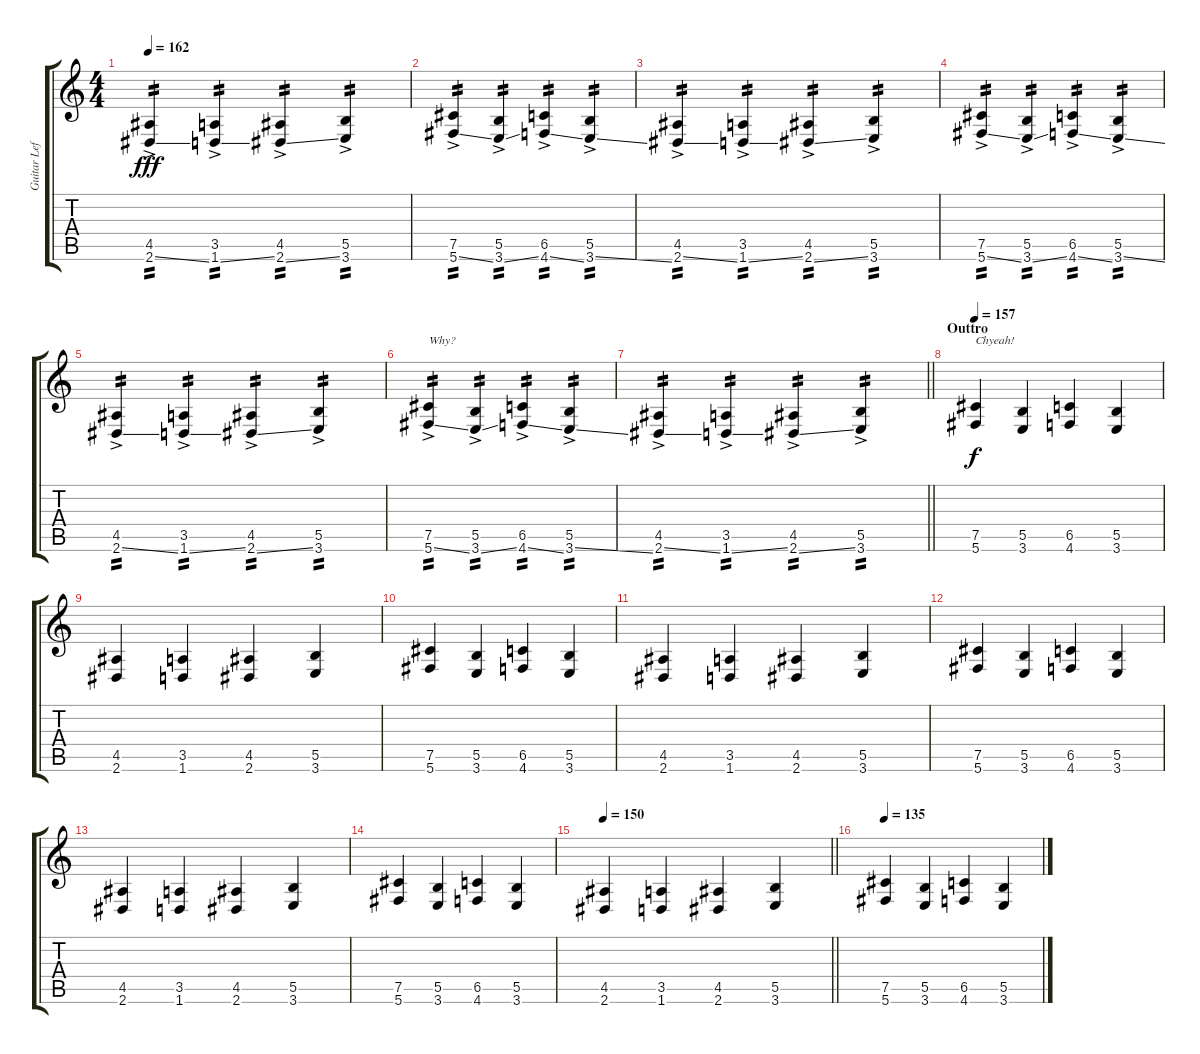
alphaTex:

\track ("Guitar Left" "Guitar Lef") {instrument distortionguitar}
\staff {score tabs}
\tuning (Db4 Ab3 E3 B2 Gb2 Db2) {hide}
\ts (4 4)
\tempo 162
\clef g2
\ks c
(4.5{ac} 2.6{ss ac}).4{tp 2 dy fff} (3.5{ac} 1.6{ss ac}).4{tp 2} (4.5{ac} 2.6{ss ac}).4{tp 2} (5.5{ac} 3.6{ac}).4{tp 2} |
(7.5{ac} 5.6{ss ac}).4{tp 2} (5.5{ac} 3.6{ss ac}).4{tp 2} (6.5{ac} 4.6{ss ac}).4{tp 2} (5.5{ac} 3.6{ss ac}).4{tp 2} |
(4.5{ac} 2.6{ss ac}).4{tp 2} (3.5{ac} 1.6{ss ac}).4{tp 2} (4.5{ac} 2.6{ss ac}).4{tp 2} (5.5{ac} 3.6{ac}).4{tp 2} |
(7.5{ac} 5.6{ss ac}).4{tp 2} (5.5{ac} 3.6{ss ac}).4{tp 2} (6.5{ac} 4.6{ss ac}).4{tp 2} (5.5{ac} 3.6{ss ac}).4{tp 2} |
(4.5{ac} 2.6{ss ac}).4{tp 2} (3.5{ac} 1.6{ss ac}).4{tp 2} (4.5{ac} 2.6{ss ac}).4{tp 2} (5.5{ac} 3.6{ac}).4{tp 2} |
(7.5{ac} 5.6{ss ac}).4{txt "Why?" tp 2} (5.5{ac} 3.6{ss ac}).4{tp 2} (6.5{ac} 4.6{ss ac}).4{tp 2} (5.5{ac} 3.6{ss ac}).4{tp 2} |
\barLineRight lightlight
(4.5{ac} 2.6{ss ac}).4{tp 2} (3.5{ac} 1.6{ss ac}).4{tp 2} (4.5{ac} 2.6{ss ac}).4{tp 2} (5.5{ac} 3.6{ac}).4{tp 2} |
\section ("" "Outtro")
\tempo 157
(7.5 5.6).4{txt "Chyeah!" dy f} (5.5 3.6).4 (6.5 4.6).4 (5.5 3.6).4 |
(4.5 2.6).4 (3.5 1.6).4 (4.5 2.6).4 (5.5 3.6).4 |
(7.5 5.6).4 (5.5 3.6).4 (6.5 4.6).4 (5.5 3.6).4 |
(4.5 2.6).4 (3.5 1.6).4 (4.5 2.6).4 (5.5 3.6).4 |
(7.5 5.6).4 (5.5 3.6).4 (6.5 4.6).4 (5.5 3.6).4 |
(4.5 2.6).4 (3.5 1.6).4 (4.5 2.6).4 (5.5 3.6).4 |
(7.5 5.6).4 (5.5 3.6).4 (6.5 4.6).4 (5.5 3.6).4 |
\tempo 150
\barLineRight lightlight
(4.5 2.6).4 (3.5 1.6).4 (4.5 2.6).4 (5.5 3.6).4 |
\tempo 135
(7.5 5.6).4 (5.5 3.6).4 (6.5 4.6).4 (5.5 3.6).4
